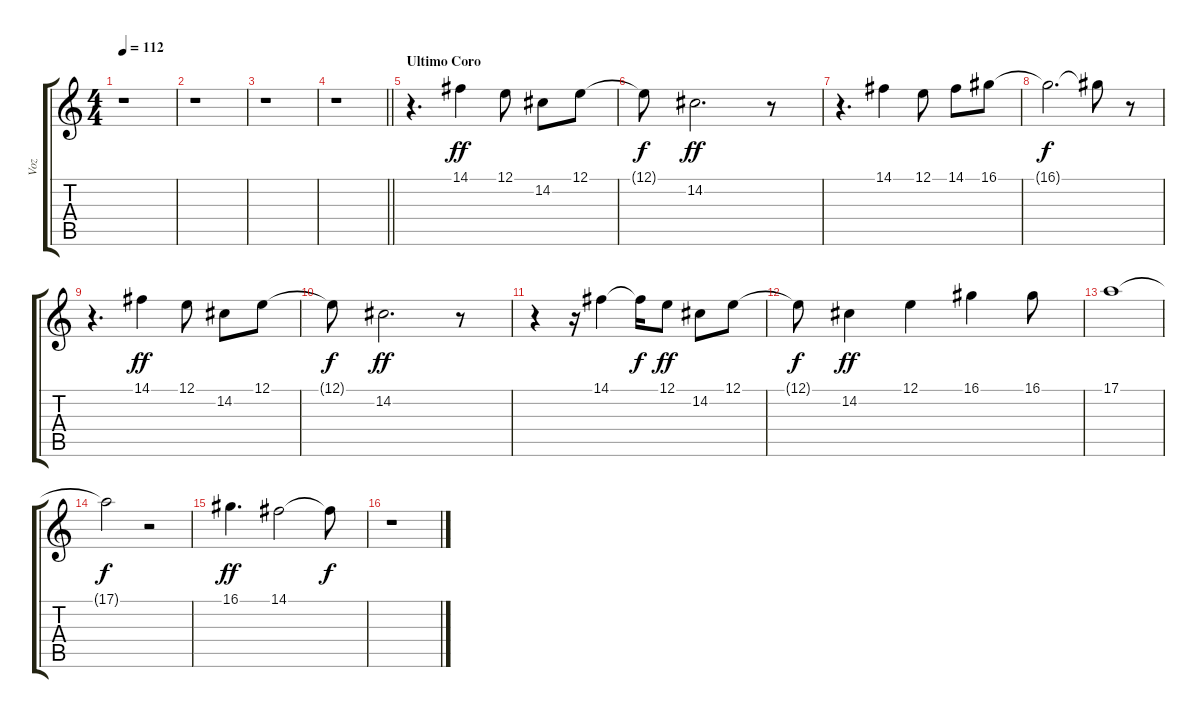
\track ("Voz" "Voz") {instrument lead6voice}
\staff {score tabs}
\tuning (E4 B3 G3 D3 A2 E2) {hide}
\ts (4 4)
\tempo 112
\clef g2
\ks c
r.1{dy f} |
r.1 |
r.1 |
\barLineRight lightlight
r.1 |
\section ("" "Ultimo Coro")
r.4{d} 14.1.4{dy ff} 12.1.8 14.2.8 12.1.8 |
12.1{t}.8{dy f} 14.2.2{d dy ff} r.8 |
r.4{d} 14.1.4 12.1.8 14.1.8 16.1.8 |
16.1{t}.2{d dy f} 16.1{t}.8 r.8 |
r.4{d} 14.1.4{dy ff} 12.1.8 14.2.8 12.1.8 |
12.1{t}.8{dy f} 14.2.2{d dy ff} r.8 |
r.4 r.16 14.1.4 14.1{t}.16{dy f} 12.1.8{dy ff} 14.2.8 12.1.8 |
12.1{t}.8{dy f} 14.2.4{dy ff} 12.1.4 16.1.4 16.1.8 |
17.1.1 |
17.1{t}.2{dy f} r.2 |
16.1.4{d dy ff} 14.1.2 14.1{t}.8{dy f} |
r.1
